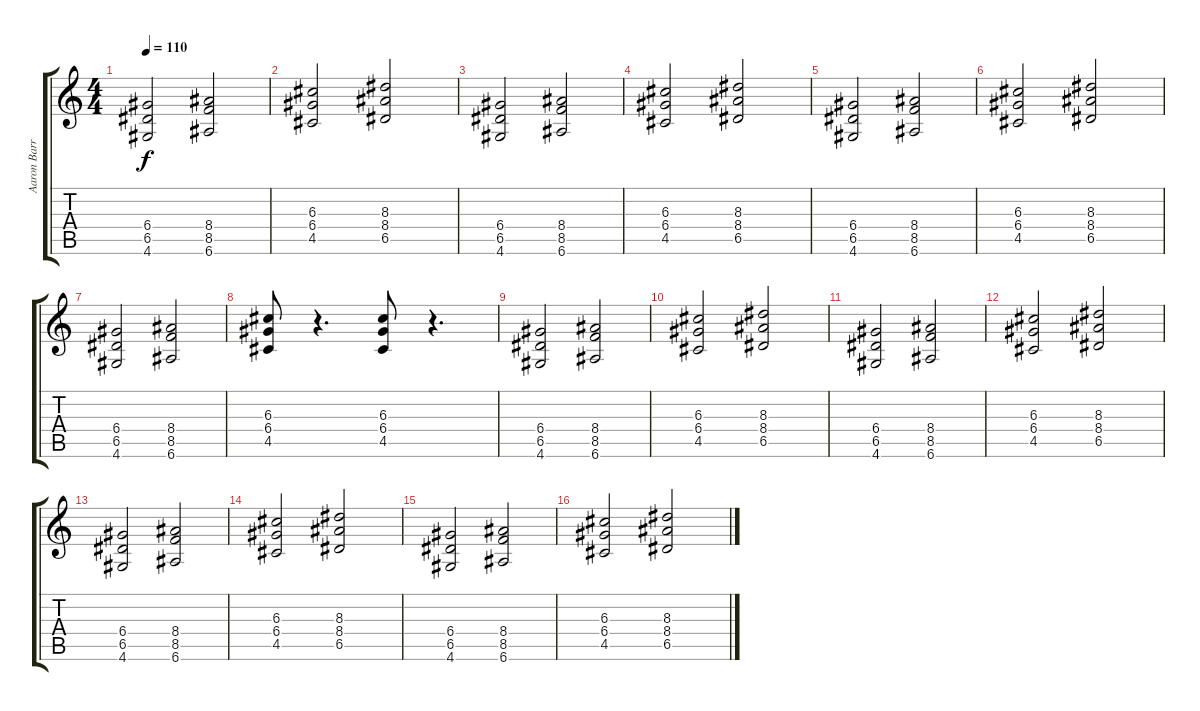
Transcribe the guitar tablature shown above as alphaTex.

\track ("Aaron Barrett" "Aaron Barr") {instrument overdrivenguitar}
\staff {score tabs}
\tuning (E4 B3 G3 D3 A2 E2) {hide}
\ts (4 4)
\tempo 110
\clef g2
\ks c
(6.4 6.5 4.6).2{dy f} (8.4 8.5 6.6).2 |
(6.3 6.4 4.5).2 (8.3 8.4 6.5).2 |
(6.4 6.5 4.6).2 (8.4 8.5 6.6).2 |
(6.3 6.4 4.5).2 (8.3 8.4 6.5).2 |
(6.4 6.5 4.6).2 (8.4 8.5 6.6).2 |
(6.3 6.4 4.5).2 (8.3 8.4 6.5).2 |
(6.4 6.5 4.6).2 (8.4 8.5 6.6).2 |
(6.3 6.4 4.5).8 r.4{d} (6.3 6.4 4.5).8 r.4{d} |
(6.4 6.5 4.6).2 (8.4 8.5 6.6).2 |
(6.3 6.4 4.5).2 (8.3 8.4 6.5).2 |
(6.4 6.5 4.6).2 (8.4 8.5 6.6).2 |
(6.3 6.4 4.5).2 (8.3 8.4 6.5).2 |
(6.4 6.5 4.6).2 (8.4 8.5 6.6).2 |
(6.3 6.4 4.5).2 (8.3 8.4 6.5).2 |
(6.4 6.5 4.6).2 (8.4 8.5 6.6).2 |
(6.3 6.4 4.5).2 (8.3 8.4 6.5).2
